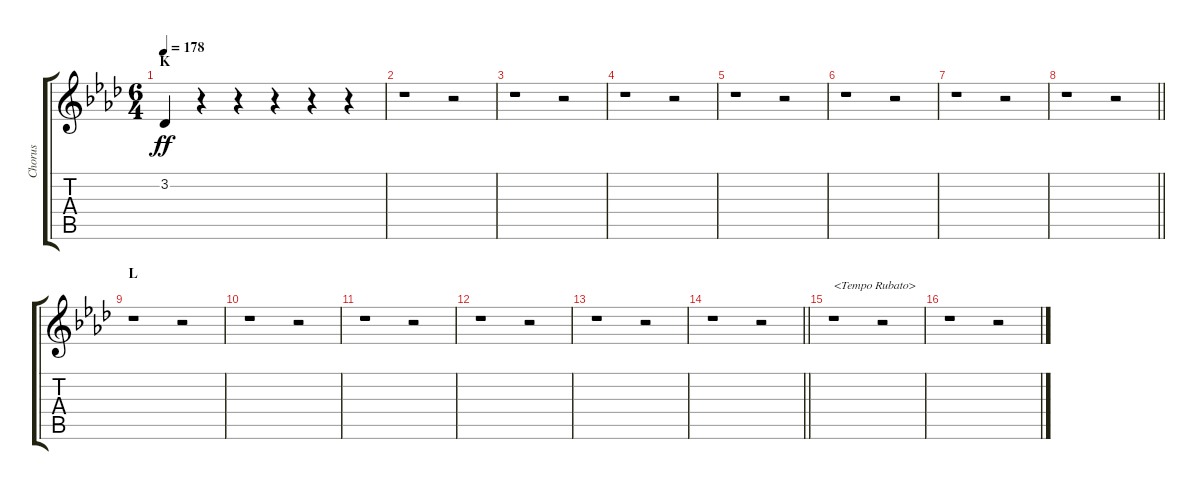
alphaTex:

\track ("Chorus" "Chorus") {instrument voiceoohs}
\staff {score tabs}
\tuning (Eb4 Bb3 Gb3 Db3 Ab2 Db2) {hide}
\ts (6 4)
\section ("" "K")
\tempo 178
\clef g2
\ks ab
3.2.4{dy ff} r.4 r.4 r.4 r.4 r.4 |
r.1 r.2 |
r.1 r.2 |
r.1 r.2 |
r.1 r.2 |
r.1 r.2 |
r.1 r.2 |
\barLineRight lightlight
r.1 r.2 |
\section ("" "L")
r.1 r.2 |
r.1 r.2 |
r.1 r.2 |
r.1 r.2 |
r.1 r.2 |
\barLineRight lightlight
r.1 r.2 |
r.1{txt "<Tempo Rubato>"} r.2 |
r.1 r.2
